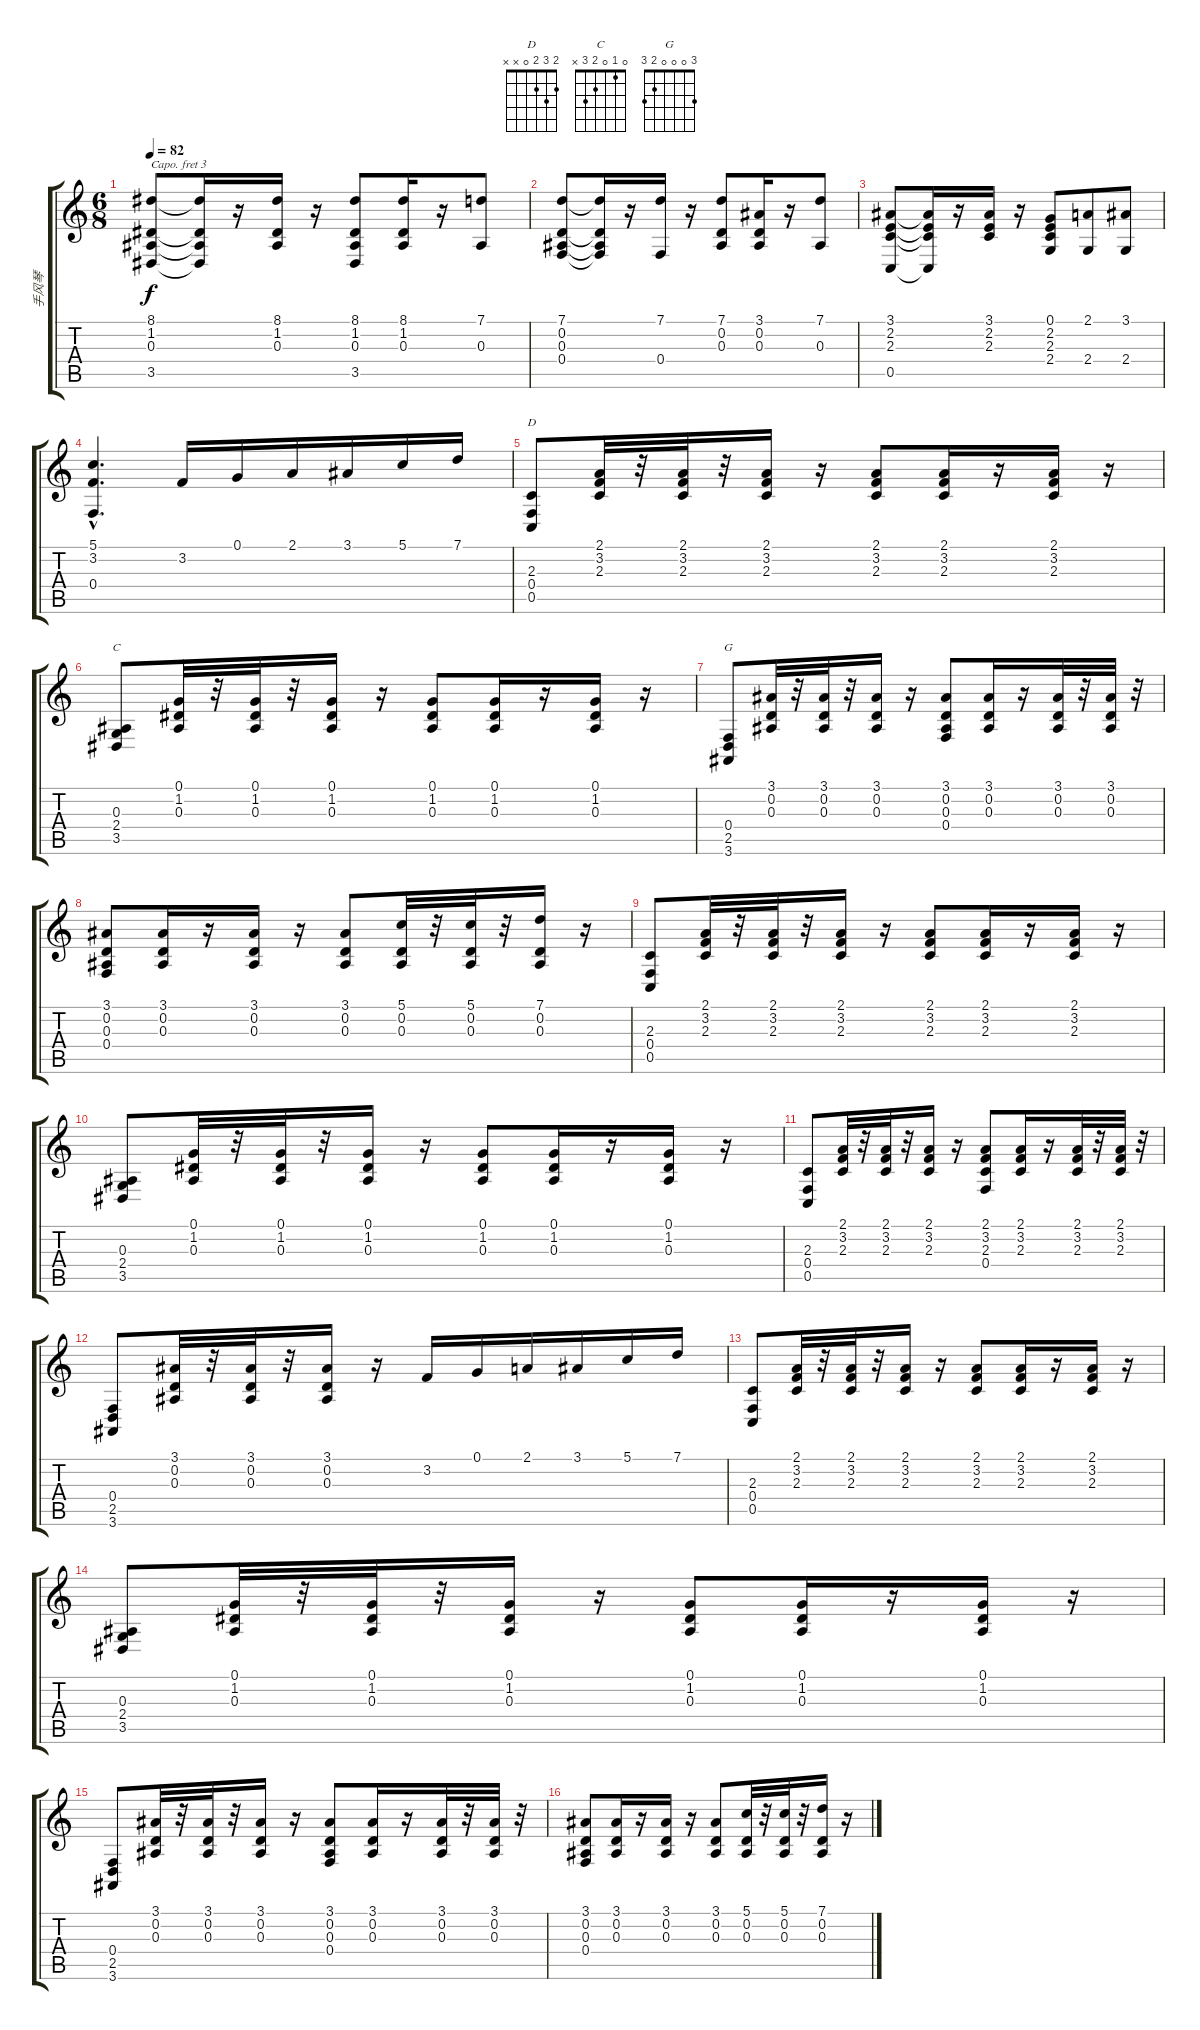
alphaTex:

\track ("手风琴" "手风琴") {instrument accordion}
\staff {score tabs}
\capo 3
\tuning (E4 B3 G3 D3 A2 E2) {hide}
\chord ("D" 2 3 2 0 x x)
\chord ("C" 0 1 0 2 3 x)
\chord ("G" 3 0 0 0 2 3)
\ts (6 8)
\tempo 82
\clef g2
\ks c
(8.1 1.2 0.3 3.5).8{dy f} (8.1{t} 1.2{t} 0.3{t} 3.5{t}).16 r.16 (8.1 1.2 0.3).16 r.16 (8.1 1.2 0.3 3.5).8 (8.1 1.2 0.3).16 r.16 (7.1 0.3).8 |
(7.1 0.2 0.3 0.4).8 (7.1{t} 0.2{t} 0.3{t} 0.4{t}).16 r.16 (7.1 0.4).16 r.16 (7.1 0.2 0.3).8 (3.1 0.2 0.3).16 r.16 (7.1 0.3).8 |
(3.1 2.2 2.3 0.5).8 (3.1{t} 2.2{t} 2.3{t} 0.5{t}).16 r.16 (3.1 2.2 2.3).16 r.16 (0.1 2.2 2.3 2.4).8 (2.1 2.4).8 (3.1 2.4).8 |
(5.1{hac} 3.2{hac} 0.4{hac}).4{d} 3.2.16 0.1.16 2.1.16 3.1.16 5.1.16 7.1.16 |
(2.3 0.4 0.5).8{ch "D"} (2.1 3.2 2.3).32 r.32 (2.1 3.2 2.3).32 r.32 (2.1 3.2 2.3).16 r.16 (2.1 3.2 2.3).8 (2.1 3.2 2.3).16 r.16 (2.1 3.2 2.3).16 r.16 |
(0.3 2.4 3.5).8{ch "C"} (0.1 1.2 0.3).32 r.32 (0.1 1.2 0.3).32 r.32 (0.1 1.2 0.3).16 r.16 (0.1 1.2 0.3).8 (0.1 1.2 0.3).16 r.16 (0.1 1.2 0.3).16 r.16 |
(0.4 2.5 3.6).8{ch "G"} (3.1 0.2 0.3).32 r.32 (3.1 0.2 0.3).32 r.32 (3.1 0.2 0.3).16 r.16 (3.1 0.2 0.3 0.4).8 (3.1 0.2 0.3).16 r.16 (3.1 0.2 0.3).32 r.32 (3.1 0.2 0.3).32 r.32 |
(3.1 0.2 0.3 0.4).8 (3.1 0.2 0.3).16 r.16 (3.1 0.2 0.3).16 r.16 (3.1 0.2 0.3).8 (5.1 0.2 0.3).32 r.32 (5.1 0.2 0.3).32 r.32 (7.1 0.2 0.3).16 r.16 |
(2.3 0.4 0.5).8 (2.1 3.2 2.3).32 r.32 (2.1 3.2 2.3).32 r.32 (2.1 3.2 2.3).16 r.16 (2.1 3.2 2.3).8 (2.1 3.2 2.3).16 r.16 (2.1 3.2 2.3).16 r.16 |
(0.3 2.4 3.5).8 (0.1 1.2 0.3).32 r.32 (0.1 1.2 0.3).32 r.32 (0.1 1.2 0.3).16 r.16 (0.1 1.2 0.3).8 (0.1 1.2 0.3).16 r.16 (0.1 1.2 0.3).16 r.16 |
(2.3 0.4 0.5).8 (2.1 3.2 2.3).32 r.32 (2.1 3.2 2.3).32 r.32 (2.1 3.2 2.3).16 r.16 (2.1 3.2 2.3 0.4).8 (2.1 3.2 2.3).16 r.16 (2.1 3.2 2.3).32 r.32 (2.1 3.2 2.3).32 r.32 |
(0.4 2.5 3.6).8 (3.1 0.2 0.3).32 r.32 (3.1 0.2 0.3).32 r.32 (3.1 0.2 0.3).16 r.16 3.2.16 0.1.16 2.1.16 3.1.16 5.1.16 7.1.16 |
(2.3 0.4 0.5).8 (2.1 3.2 2.3).32 r.32 (2.1 3.2 2.3).32 r.32 (2.1 3.2 2.3).16 r.16 (2.1 3.2 2.3).8 (2.1 3.2 2.3).16 r.16 (2.1 3.2 2.3).16 r.16 |
(0.3 2.4 3.5).8 (0.1 1.2 0.3).32 r.32 (0.1 1.2 0.3).32 r.32 (0.1 1.2 0.3).16 r.16 (0.1 1.2 0.3).8 (0.1 1.2 0.3).16 r.16 (0.1 1.2 0.3).16 r.16 |
(0.4 2.5 3.6).8 (3.1 0.2 0.3).32 r.32 (3.1 0.2 0.3).32 r.32 (3.1 0.2 0.3).16 r.16 (3.1 0.2 0.3 0.4).8 (3.1 0.2 0.3).16 r.16 (3.1 0.2 0.3).32 r.32 (3.1 0.2 0.3).32 r.32 |
(3.1 0.2 0.3 0.4).8 (3.1 0.2 0.3).16 r.16 (3.1 0.2 0.3).16 r.16 (3.1 0.2 0.3).8 (5.1 0.2 0.3).32 r.32 (5.1 0.2 0.3).32 r.32 (7.1 0.2 0.3).16 r.16
